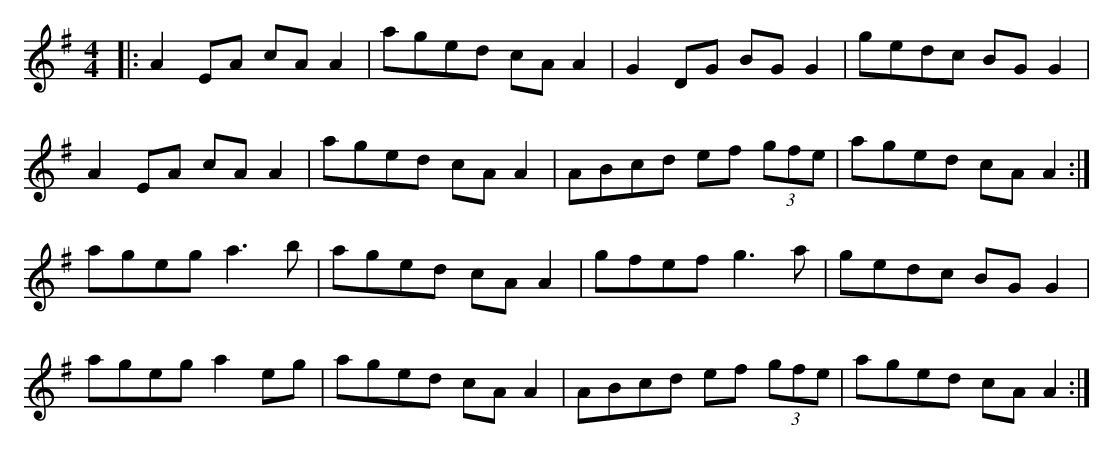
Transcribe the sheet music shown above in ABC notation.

X:1
M:4/4
K:Ador
|:A2 EA cA A2|aged cA A2|G2 DG BG G2|gedc BG G2|
A2 EA cA A2|aged cA A2|ABcd ef (3gfe|aged cA A2:|
ageg a3b|aged cA A2|gfef g3a|gedc BG G2|
ageg a2 eg|aged cA A2|ABcd ef (3gfe|aged cA A2:|
